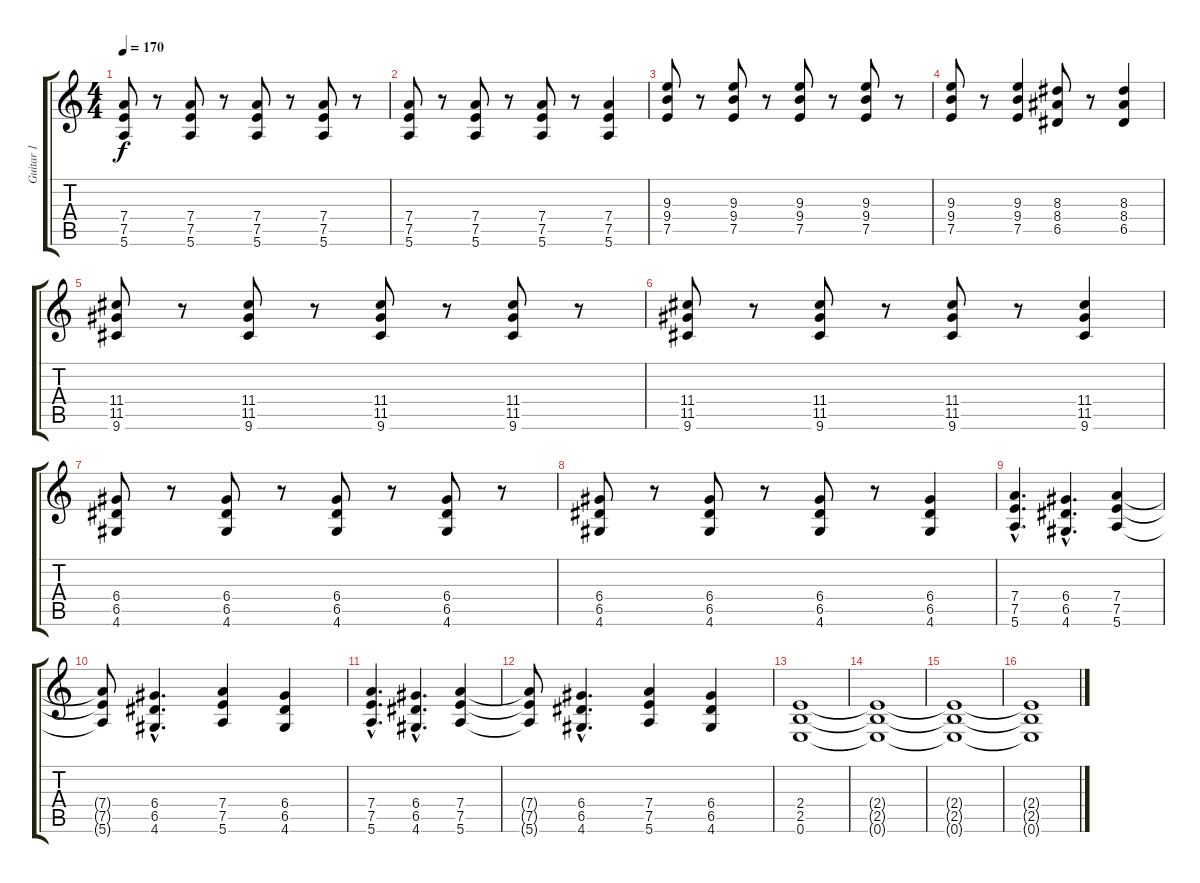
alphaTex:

\track ("Guitar 1" "Guitar 1") {instrument overdrivenguitar}
\staff {score tabs}
\tuning (E4 B3 G3 D3 A2 E2) {hide}
\ts (4 4)
\tempo 170
\clef g2
\ks c
(7.4 7.5 5.6).8{dy f} r.8 (7.4 7.5 5.6).8 r.8 (7.4 7.5 5.6).8 r.8 (7.4 7.5 5.6).8 r.8 |
(7.4 7.5 5.6).8 r.8 (7.4 7.5 5.6).8 r.8 (7.4 7.5 5.6).8 r.8 (7.4 7.5 5.6).4 |
(9.3 9.4 7.5).8 r.8 (9.3 9.4 7.5).8 r.8 (9.3 9.4 7.5).8 r.8 (9.3 9.4 7.5).8 r.8 |
(9.3 9.4 7.5).8 r.8 (9.3 9.4 7.5).4 (8.3 8.4 6.5).8 r.8 (8.3 8.4 6.5).4 |
(11.4 11.5 9.6).8 r.8 (11.4 11.5 9.6).8 r.8 (11.4 11.5 9.6).8 r.8 (11.4 11.5 9.6).8 r.8 |
(11.4 11.5 9.6).8 r.8 (11.4 11.5 9.6).8 r.8 (11.4 11.5 9.6).8 r.8 (11.4 11.5 9.6).4 |
(6.4 6.5 4.6).8 r.8 (6.4 6.5 4.6).8 r.8 (6.4 6.5 4.6).8 r.8 (6.4 6.5 4.6).8 r.8 |
(6.4 6.5 4.6).8 r.8 (6.4 6.5 4.6).8 r.8 (6.4 6.5 4.6).8 r.8 (6.4 6.5 4.6).4 |
(7.4{hac} 7.5{hac} 5.6{hac}).4{d} (6.4{hac} 6.5{hac} 4.6{hac}).4{d} (7.4 7.5 5.6).4 |
(7.4{t} 7.5{t} 5.6{t}).8 (6.4{hac} 6.5{hac} 4.6{hac}).4{d} (7.4 7.5 5.6).4 (6.4 6.5 4.6).4 |
(7.4{hac} 7.5{hac} 5.6{hac}).4{d} (6.4{hac} 6.5{hac} 4.6{hac}).4{d} (7.4 7.5 5.6).4 |
(7.4{t} 7.5{t} 5.6{t}).8 (6.4{hac} 6.5{hac} 4.6{hac}).4{d} (7.4 7.5 5.6).4 (6.4 6.5 4.6).4 |
(2.4 2.5 0.6).1 |
(2.4{t} 2.5{t} 0.6{t}).1 |
(2.4{t} 2.5{t} 0.6{t}).1 |
(2.4{t} 2.5{t} 0.6{t}).1
